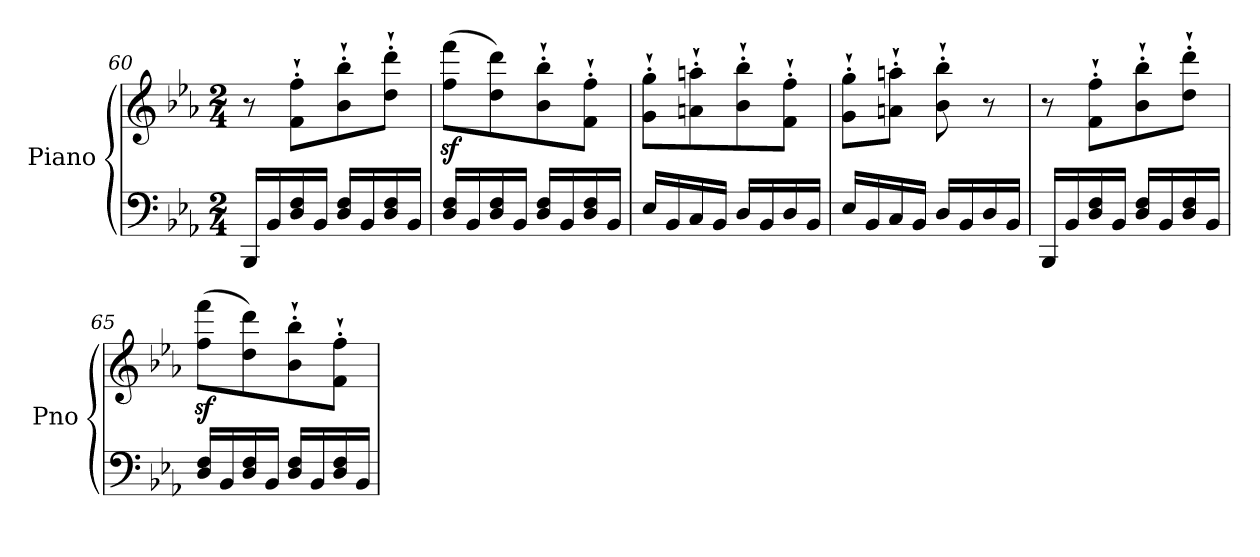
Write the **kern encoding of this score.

**kern	**kern
*part1	*part1
*staff2	*staff1
*I"Piano	*
*I'Pno	*
*clefF4	*clefG2
*k[b-e-a-]	*k[b-e-a-]
*M2/4	*M2/4
=60	=60
16BBB-/LL	8r
16BB-/	.
16D/ 16F/	8f\`' 8ff\`'L
16BB-/JJ	.
16D/ 16F/LL	8b-\`' 8bb-\`'
16BB-/	.
16D/ 16F/	8dd\`' 8ddd\`'J
16BB-/JJ	.
=61	=61
16D/ 16F/LL	(8ff\z< 8fff\z<L
16BB-/	.
16D/ 16F/	8dd\ 8ddd\)
16BB-/JJ	.
16D/ 16F/LL	8b-\`' 8bb-\`'
16BB-/	.
16D/ 16F/	8f\`' 8ff\`'J
16BB-/JJ	.
=62	=62
16E-/LL	8g\`' 8gg\`'L
16BB-/	.
16C/	8an\`' 8aan\`'
16BB-/JJ	.
16D/LL	8b-\`' 8bb-\`'
16BB-/	.
16D/	8f\`' 8ff\`'J
16BB-/JJ	.
=63	=63
16E-/LL	8g\`' 8gg\`'L
16BB-/	.
16C/	8an\`' 8aan\`'J
16BB-/JJ	.
16D/LL	8b-\`' 8bb-\`'
16BB-/	.
16D/	8r
16BB-/JJ	.
!!LO:LB:g=z
=64	=64
16BBB-/LL	8r
16BB-/	.
16D/ 16F/	8f\`' 8ff\`'L
16BB-/JJ	.
16D/ 16F/LL	8b-\`' 8bb-\`'
16BB-/	.
16D/ 16F/	8dd\`' 8ddd\`'J
16BB-/JJ	.
=65	=65
16D/ 16F/LL	(8ff\z< 8fff\z<L
16BB-/	.
16D/ 16F/	8dd\ 8ddd\)
16BB-/JJ	.
16D/ 16F/LL	8b-\`' 8bb-\`'
16BB-/	.
16D/ 16F/	8f\`' 8ff\`'J
16BB-/JJ	.
=	=
*-	*-
